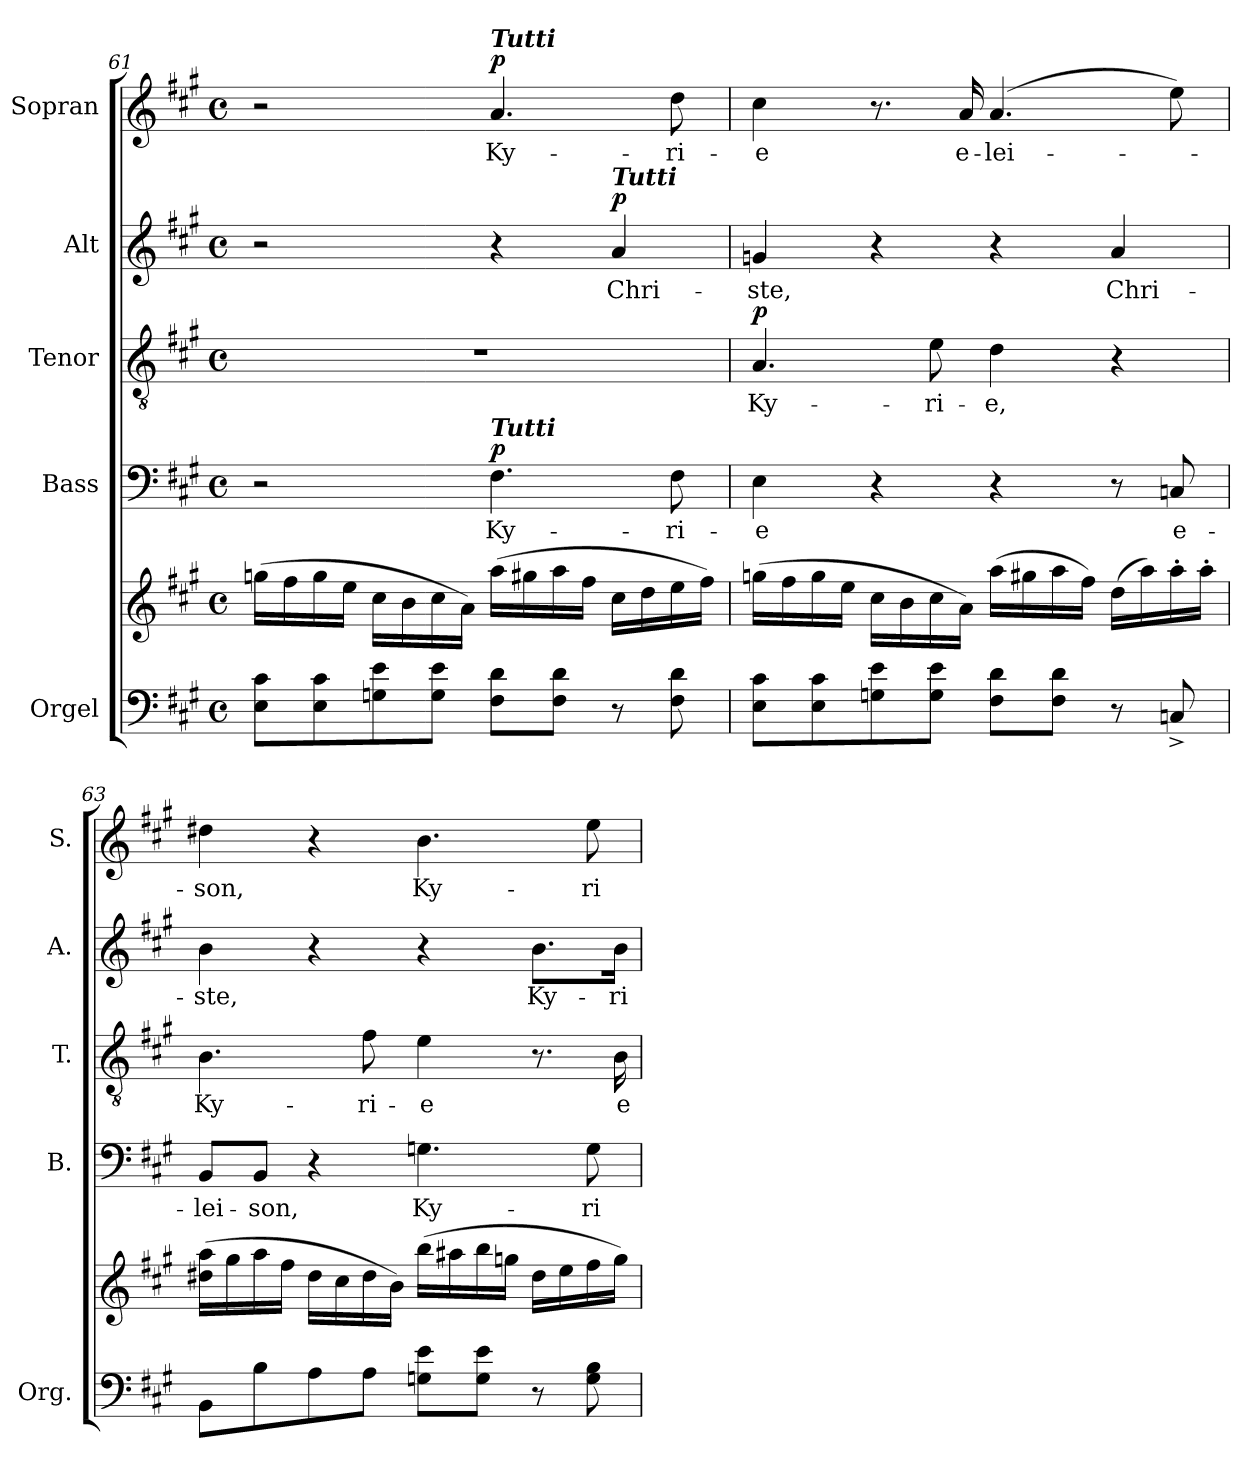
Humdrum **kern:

**kern	**kern	**kern	**text	**dynam	**kern	**text	**dynam	**kern	**text	**dynam	**kern	**text	**dynam
*part5	*part5	*part4	*part4	*part4	*part3	*part3	*part3	*part2	*part2	*part2	*part1	*part1	*part1
*staff6	*staff5	*staff4	*staff4	*staff4	*staff3	*staff3	*staff3	*staff2	*staff2	*staff2	*staff1	*staff1	*staff1
*I"Orgel	*	*I"Bass	*	*	*I"Tenor	*	*	*I"Alt	*	*	*I"Sopran	*	*
*I'Org.	*	*I'B.	*	*	*I'T.	*	*	*I'A.	*	*	*I'S.	*	*
!!LO:PB:g=z
*clefF4	*clefG2	*clefF4	*	*	*clefGv2	*	*	*clefG2	*	*	*clefG2	*	*
*k[f#c#g#]	*k[f#c#g#]	*k[f#c#g#]	*	*	*k[f#c#g#]	*	*	*k[f#c#g#]	*	*	*k[f#c#g#]	*	*
*A:	*A:	*A:	*	*	*A:	*	*	*A:	*	*	*A:	*	*
*M4/4	*M4/4	*M4/4	*	*	*M4/4	*	*	*M4/4	*	*	*M4/4	*	*
*met(c)	*met(c)	*met(c)	*	*	*met(c)	*	*	*met(c)	*	*	*met(c)	*	*
=61	=61	=61	=61	=61	=61	=61	=61	=61	=61	=61	=61	=61	=61
8E\ 8c#\L	(>16ggn\LL	2r	.	.	1r	.	.	2r	.	.	2r	.	.
.	16ff#\	.	.	.	.	.	.	.	.	.	.	.	.
8E\ 8c#\	16gg\	.	.	.	.	.	.	.	.	.	.	.	.
.	16ee\JJ	.	.	.	.	.	.	.	.	.	.	.	.
8Gn\ 8e\	16cc#\LL	.	.	.	.	.	.	.	.	.	.	.	.
.	16b\	.	.	.	.	.	.	.	.	.	.	.	.
8G\ 8e\J	16cc#\	.	.	.	.	.	.	.	.	.	.	.	.
.	16a\JJ)	.	.	.	.	.	.	.	.	.	.	.	.
!	!	!	!	!	!	!	!	!	!	!	!LO:TX:a:Bi:t=Tutti	!	!
!	!	!LO:TX:a:Bi:t=Tutti	!	!	!	!	!	!	!	!	!	!	!
!	!	!	!LO:LY:b	!LO:DY:a	!	!	!	!	!	!	!	!LO:LY:b	!LO:DY:a
8F#\ 8d\L	(>16aa\LL	4.F#\	Ky-	p	.	.	.	4r	.	.	4.a/	Ky-	p
.	16gg#X\	.	.	.	.	.	.	.	.	.	.	.	.
8F#\ 8d\J	16aa\	.	.	.	.	.	.	.	.	.	.	.	.
.	16ff#\JJ	.	.	.	.	.	.	.	.	.	.	.	.
!	!	!	!	!	!	!	!	!LO:TX:a:Bi:t=Tutti	!	!	!	!	!
!	!	!	!	!	!	!	!	!	!LO:LY:b	!LO:DY:a	!	!	!
8r	16cc#\LL	.	.	.	.	.	.	4a/	Chri-	p	.	.	.
.	16dd\	.	.	.	.	.	.	.	.	.	.	.	.
!	!	!	!LO:LY:b	!	!	!	!	!	!	!	!	!LO:LY:b	!
8F#\ 8d\	16ee\	8F#\	-ri-	.	.	.	.	.	.	.	8dd\	-ri-	.
.	16ff#\JJ)	.	.	.	.	.	.	.	.	.	.	.	.
=62	=62	=62	=62	=62	=62	=62	=62	=62	=62	=62	=62	=62	=62
!	!	!	!LO:LY:b	!	!	!LO:LY:b	!LO:DY:a	!	!LO:LY:b	!	!	!LO:LY:b	!
8E\ 8c#\L	(>16ggn\LL	4E\	-e	.	4.A/	Ky-	p	4gn/	-ste,	.	4cc#\	-e	.
.	16ff#\	.	.	.	.	.	.	.	.	.	.	.	.
8E\ 8c#\	16gg\	.	.	.	.	.	.	.	.	.	.	.	.
.	16ee\JJ	.	.	.	.	.	.	.	.	.	.	.	.
8Gn\ 8e\	16cc#\LL	4r	.	.	.	.	.	4r	.	.	8.r	.	.
.	16b\	.	.	.	.	.	.	.	.	.	.	.	.
!	!	!	!	!	!	!LO:LY:b	!	!	!	!	!	!	!
8G\ 8e\J	16cc#\	.	.	.	8e\	-ri-	.	.	.	.	.	.	.
!	!	!	!	!	!	!	!	!	!	!	!	!LO:LY:b	!
.	16a\JJ)	.	.	.	.	.	.	.	.	.	16a/	e-	.
!	!	!	!	!	!	!LO:LY:b	!	!	!	!	!	!LO:LY:b	!
8F#\ 8d\L	(>16aa\LL	4r	.	.	4d\	-e,	.	4r	.	.	(4.a/	-lei-	.
.	16gg#X\	.	.	.	.	.	.	.	.	.	.	.	.
8F#\ 8d\J	16aa\	.	.	.	.	.	.	.	.	.	.	.	.
.	16ff#\JJ)	.	.	.	.	.	.	.	.	.	.	.	.
!	!	!	!	!	!	!	!	!	!LO:LY:b	!	!	!	!
8r	(>16dd\LL	8r	.	.	4r	.	.	4a/	Chri-	.	.	.	.
.	16aa\)	.	.	.	.	.	.	.	.	.	.	.	.
!	!	!	!LO:LY:b	!	!	!	!	!	!	!	!	!	!
8Cn^</	16aa'>\	8Cn/	e-	.	.	.	.	.	.	.	8ee\)	.	.
.	16aa'>\JJ	.	.	.	.	.	.	.	.	.	.	.	.
=63	=63	=63	=63	=63	=63	=63	=63	=63	=63	=63	=63	=63	=63
!	!	!	!LO:LY:b	!	!	!LO:LY:b	!	!	!LO:LY:b	!	!	!LO:LY:b	!
8BB\L	(>16dd#X\ 16aa\LL	8BB/L	-lei-	.	4.B\	Ky-	.	4b\	-ste,	.	4dd#X\	-son,	.
.	16gg#\	.	.	.	.	.	.	.	.	.	.	.	.
!	!	!	!LO:LY:b	!	!	!	!	!	!	!	!	!	!
8B\	16aa\	8BB/J	-son,	.	.	.	.	.	.	.	.	.	.
.	16ff#\JJ	.	.	.	.	.	.	.	.	.	.	.	.
8A\	16dd#\LL	4r	.	.	.	.	.	4r	.	.	4r	.	.
.	16cc#\	.	.	.	.	.	.	.	.	.	.	.	.
!	!	!	!	!	!	!LO:LY:b	!	!	!	!	!	!	!
8A\J	16dd#\	.	.	.	8f#\	-ri-	.	.	.	.	.	.	.
.	16b\JJ)	.	.	.	.	.	.	.	.	.	.	.	.
!	!	!	!LO:LY:b	!	!	!LO:LY:b	!	!	!	!	!	!LO:LY:b	!
8Gn\ 8e\L	(>16bb\LL	4.Gn\	Ky-	.	4e\	-e	.	4r	.	.	4.b\	Ky-	.
.	16aa#X\	.	.	.	.	.	.	.	.	.	.	.	.
8G\ 8e\J	16bb\	.	.	.	.	.	.	.	.	.	.	.	.
.	16ggn\JJ	.	.	.	.	.	.	.	.	.	.	.	.
!	!	!	!	!	!	!	!	!	!LO:LY:b	!	!	!	!
8r	16dd#\LL	.	.	.	8.r	.	.	8.b\L	Ky-	.	.	.	.
.	16ee\	.	.	.	.	.	.	.	.	.	.	.	.
!	!	!	!LO:LY:b	!	!	!	!	!	!	!	!	!LO:LY:b	!
8G\ 8B\	16ff#\	8G\	-ri-	.	.	.	.	.	.	.	8ee\	-ri-	.
!	!	!	!	!	!	!LO:LY:b	!	!	!LO:LY:b	!	!	!	!
.	16gg\JJ)	.	.	.	16B\	e-	.	16b\Jk	-ri-	.	.	.	.
=	=	=	=	=	=	=	=	=	=	=	=	=	=
*-	*-	*-	*-	*-	*-	*-	*-	*-	*-	*-	*-	*-	*-
